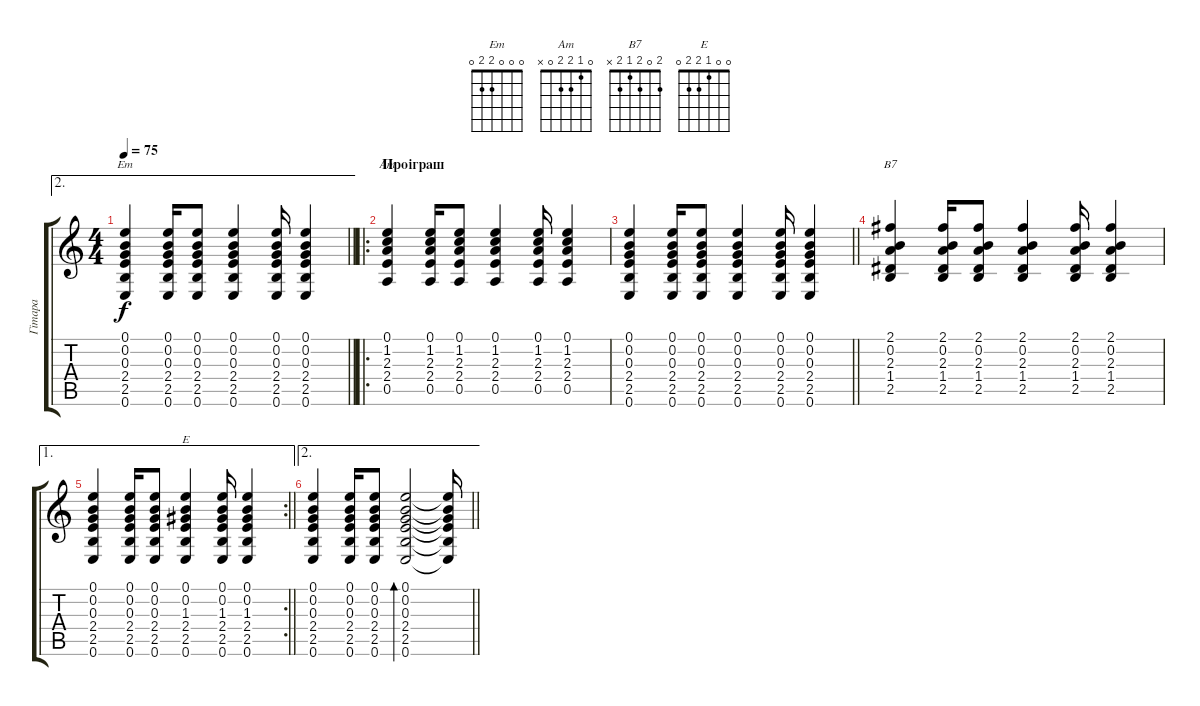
\track ("Гітара" "Гітара") {instrument acousticguitarsteel}
\staff {score tabs}
\tuning (E4 B3 G3 D3 A2 E2) {hide}
\chord ("Em" 0 0 0 2 2 0)
\chord ("Am" 0 1 2 2 0 x)
\chord ("B7" 2 0 2 1 2 x)
\chord ("E" 0 0 1 2 2 0)
\ae 2
\ts (4 4)
\tempo 75
\clef g2
\barLineRight lightlight
\ks c
(0.1 0.2 0.3 2.4 2.5 0.6).4{ch "Em" dy f} (0.1 0.2 0.3 2.4 2.5 0.6).16 (0.1 0.2 0.3 2.4 2.5 0.6).8 (0.1 0.2 0.3 2.4 2.5 0.6).4 (0.1 0.2 0.3 2.4 2.5 0.6).16 (0.1 0.2 0.3 2.4 2.5 0.6).4 |
\ro
\section ("" "Проіграш")
(0.1 1.2 2.3 2.4 0.5).4{ch "Am"} (0.1 1.2 2.3 2.4 0.5).16 (0.1 1.2 2.3 2.4 0.5).8 (0.1 1.2 2.3 2.4 0.5).4 (0.1 1.2 2.3 2.4 0.5).16 (0.1 1.2 2.3 2.4 0.5).4 |
\barLineRight lightlight
(0.1 0.2 0.3 2.4 2.5 0.6).4 (0.1 0.2 0.3 2.4 2.5 0.6).16 (0.1 0.2 0.3 2.4 2.5 0.6).8 (0.1 0.2 0.3 2.4 2.5 0.6).4 (0.1 0.2 0.3 2.4 2.5 0.6).16 (0.1 0.2 0.3 2.4 2.5 0.6).4 |
(2.1 0.2 2.3 1.4 2.5).4{ch "B7"} (2.1 0.2 2.3 1.4 2.5).16 (2.1 0.2 2.3 1.4 2.5).8 (2.1 0.2 2.3 1.4 2.5).4 (2.1 0.2 2.3 1.4 2.5).16 (2.1 0.2 2.3 1.4 2.5).4 |
\ae 1
\rc 2
\barLineRight lightlight
(0.1 0.2 0.3 2.4 2.5 0.6).4 (0.1 0.2 0.3 2.4 2.5 0.6).16 (0.1 0.2 0.3 2.4 2.5 0.6).8 (0.1 0.2 1.3 2.4 2.5 0.6).4{ch "E"} (0.1 0.2 1.3 2.4 2.5 0.6).16 (0.1 0.2 1.3 2.4 2.5 0.6).4 |
\ae 2
\barLineRight lightlight
(0.1 0.2 0.3 2.4 2.5 0.6).4 (0.1 0.2 0.3 2.4 2.5 0.6).16 (0.1 0.2 0.3 2.4 2.5 0.6).8 (0.1 0.2 0.3 2.4 2.5 0.6).2{bd 240} (0.1{t} 0.2{t} 0.3{t} 2.4{t} 2.5{t} 0.6{t}).16
